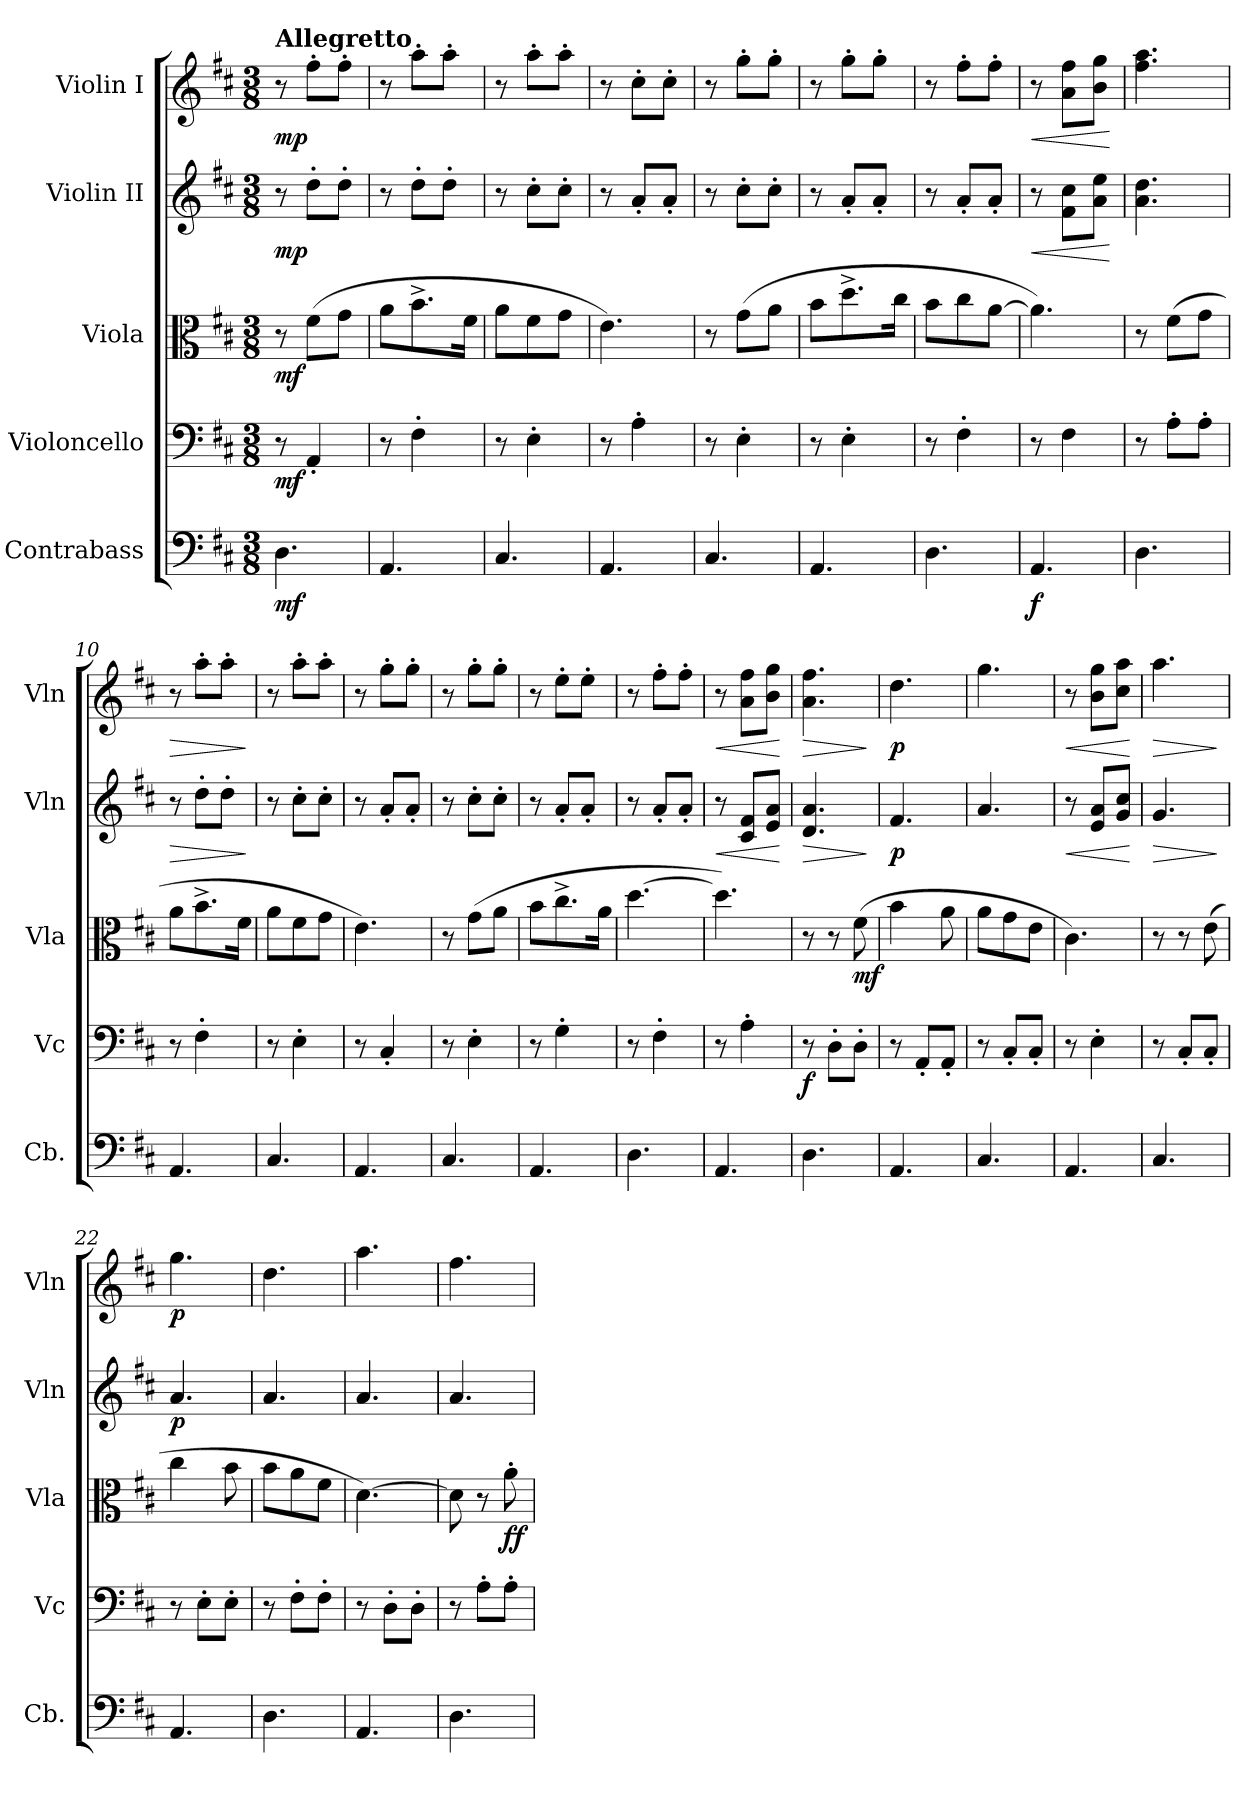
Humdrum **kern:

**kern	**dynam	**kern	**dynam	**kern	**dynam	**kern	**dynam	**kern	**dynam
*part5	*part5	*part4	*part4	*part3	*part3	*part2	*part2	*part1	*part1
*staff5	*staff5	*staff4	*staff4	*staff3	*staff3	*staff2	*staff2	*staff1	*staff1
*I"Contrabass	*	*I"Violoncello	*	*I"Viola	*	*I"Violin II	*	*I"Violin I	*
*I'Cb.	*	*I'Vc	*	*I'Vla	*	*I'Vln	*	*I'Vln	*
*clefF4	*	*clefF4	*	*clefC3	*	*clefG2	*	*clefG2	*
*ITrd7c12	*	*	*	*	*	*	*	*	*
*k[f#c#]	*	*k[f#c#]	*	*k[f#c#]	*	*k[f#c#]	*	*k[f#c#]	*
*M3/8	*	*M3/8	*	*M3/8	*	*M3/8	*	*M3/8	*
=1	=1	=1	=1	=1	=1	=1	=1	=1	=1
!	!	!	!	!	!	!	!	!LO:TX:a:B:t=Allegretto	!
!	!LO:DY:b	!	!LO:DY:b	!	!LO:DY:b	!	!LO:DY:b	!	!LO:DY:b
4.DD\	mf	8r	mf	8r	mf	8r	mp	8r	mp
.	.	4AA'/	.	(8f#\L	.	8dd'\L	.	8ff#'\L	.
.	.	.	.	8g\J	.	8dd'\J	.	8ff#'\J	.
=2	=2	=2	=2	=2	=2	=2	=2	=2	=2
4.AAA/	.	8r	.	8a\L	.	8r	.	8r	.
.	.	4F#'\	.	8.b^\	.	8dd'\L	.	8aa'\L	.
.	.	.	.	.	.	8dd'\J	.	8aa'\J	.
.	.	.	.	16f#\Jk	.	.	.	.	.
=3	=3	=3	=3	=3	=3	=3	=3	=3	=3
4.CC#/	.	8r	.	8a\L	.	8r	.	8r	.
.	.	4E'\	.	8f#\	.	8cc#'\L	.	8aa'\L	.
.	.	.	.	8g\J	.	8cc#'\J	.	8aa'\J	.
=4	=4	=4	=4	=4	=4	=4	=4	=4	=4
4.AAA/	.	8r	.	4.e\)	.	8r	.	8r	.
.	.	4A'\	.	.	.	8a'/L	.	8cc#'\L	.
.	.	.	.	.	.	8a'/J	.	8cc#'\J	.
=5	=5	=5	=5	=5	=5	=5	=5	=5	=5
4.CC#/	.	8r	.	8r	.	8r	.	8r	.
.	.	4E'\	.	(8g\L	.	8cc#'\L	.	8gg'\L	.
.	.	.	.	8a\J	.	8cc#'\J	.	8gg'\J	.
=6	=6	=6	=6	=6	=6	=6	=6	=6	=6
4.AAA/	.	8r	.	8b\L	.	8r	.	8r	.
.	.	4E'\	.	8.dd^\	.	8a'/L	.	8gg'\L	.
.	.	.	.	.	.	8a'/J	.	8gg'\J	.
.	.	.	.	16cc#\Jk	.	.	.	.	.
=7	=7	=7	=7	=7	=7	=7	=7	=7	=7
4.DD\	.	8r	.	8b\L	.	8r	.	8r	.
.	.	4F#'\	.	8cc#\	.	8a'/L	.	8ff#'\L	.
.	.	.	.	[8a\J	.	8a'/J	.	8ff#'\J	.
=8	=8	=8	=8	=8	=8	=8	=8	=8	=8
!	!LO:DY:b	!	!	!	!	!	!LO:HP:b	!	!LO:HP:b
4.AAA/	f	8r	.	4.a\])	.	8r	<	8r	<
.	.	4F#\	.	.	.	8f#\ 8cc#\L	.	8a\ 8ff#\L	.
.	.	.	.	.	.	8a\ 8ee\J	.	8b\ 8gg\J	.
.	.	.	.	.	.	.	[	.	[
=9	=9	=9	=9	=9	=9	=9	=9	=9	=9
4.DD\	.	8r	.	8r	.	4.a\ 4.dd\	.	4.ff#\ 4.aa\	.
.	.	8A'\L	.	(8f#\L	.	.	.	.	.
.	.	8A'\J	.	8g\J	.	.	.	.	.
!!LO:LB:g=z
=10	=10	=10	=10	=10	=10	=10	=10	=10	=10
!	!	!	!	!	!	!	!LO:HP:b	!	!LO:HP:b
4.AAA/	.	8r	.	8a\L	.	8r	>	8r	>
.	.	4F#'\	.	8.b^\	.	8dd'\L	.	8aa'\L	.
.	.	.	.	.	.	8dd'\J	.	8aa'\J	.
.	.	.	.	16f#\Jk	.	.	.	.	.
.	.	.	.	.	.	.	]	.	]
=11	=11	=11	=11	=11	=11	=11	=11	=11	=11
4.CC#/	.	8r	.	8a\L	.	8r	.	8r	.
.	.	4E'\	.	8f#\	.	8cc#'\L	.	8aa'\L	.
.	.	.	.	8g\J	.	8cc#'\J	.	8aa'\J	.
=12	=12	=12	=12	=12	=12	=12	=12	=12	=12
4.AAA/	.	8r	.	4.e\)	.	8r	.	8r	.
.	.	4C#'/	.	.	.	8a'/L	.	8gg'\L	.
.	.	.	.	.	.	8a'/J	.	8gg'\J	.
=13	=13	=13	=13	=13	=13	=13	=13	=13	=13
4.CC#/	.	8r	.	8r	.	8r	.	8r	.
.	.	4E'\	.	(8g\L	.	8cc#'\L	.	8gg'\L	.
.	.	.	.	8a\J	.	8cc#'\J	.	8gg'\J	.
=14	=14	=14	=14	=14	=14	=14	=14	=14	=14
4.AAA/	.	8r	.	8b\L	.	8r	.	8r	.
.	.	4G'\	.	8.cc#^\	.	8a'/L	.	8ee'\L	.
.	.	.	.	.	.	8a'/J	.	8ee'\J	.
.	.	.	.	16a\Jk	.	.	.	.	.
=15	=15	=15	=15	=15	=15	=15	=15	=15	=15
4.DD\	.	8r	.	[4.dd\	.	8r	.	8r	.
.	.	4F#'\	.	.	.	8a'/L	.	8ff#'\L	.
.	.	.	.	.	.	8a'/J	.	8ff#'\J	.
=16	=16	=16	=16	=16	=16	=16	=16	=16	=16
!	!	!	!	!	!	!	!LO:HP:b	!	!LO:HP:b
4.AAA/	.	8r	.	4.dd\])	.	8r	<	8r	<
.	.	4A'\	.	.	.	8c#/ 8f#/L	.	8a\ 8ff#\L	.
.	.	.	.	.	.	8e/ 8a/J	.	8b\ 8gg\J	.
.	.	.	.	.	.	.	[	.	[
=17	=17	=17	=17	=17	=17	=17	=17	=17	=17
!	!	!	!LO:DY:b	!	!	!	!LO:HP:b	!	!LO:HP:b
4.DD\	.	8r	f	8r	.	4.d/ 4.a/	>	4.a\ 4.ff#\	>
.	.	8D'\L	.	8r	.	.	.	.	.
!	!	!	!	!	!LO:DY:b	!	!	!	!
.	.	8D'\J	.	(8f#\	mf	.	.	.	.
.	.	.	.	.	.	.	]	.	]
=18	=18	=18	=18	=18	=18	=18	=18	=18	=18
!	!	!	!	!	!	!	!LO:DY:b	!	!LO:DY:b
4.AAA/	.	8r	.	4b\	.	4.f#/	p	4.dd\	p
.	.	8AA'/L	.	.	.	.	.	.	.
.	.	8AA'/J	.	8a\	.	.	.	.	.
!!LO:PB:g=z
=19	=19	=19	=19	=19	=19	=19	=19	=19	=19
4.CC#/	.	8r	.	8a\L	.	4.a/	.	4.gg\	.
.	.	8C#'/L	.	8g\	.	.	.	.	.
.	.	8C#'/J	.	8e\J	.	.	.	.	.
=20	=20	=20	=20	=20	=20	=20	=20	=20	=20
!	!	!	!	!	!	!	!LO:HP:b	!	!LO:HP:b
4.AAA/	.	8r	.	4.c#\)	.	8r	<	8r	<
.	.	4E'\	.	.	.	8e/ 8a/L	.	8b\ 8gg\L	.
.	.	.	.	.	.	8g/ 8cc#/J	.	8cc#\ 8aa\J	.
.	.	.	.	.	.	.	[	.	[
=21	=21	=21	=21	=21	=21	=21	=21	=21	=21
!	!	!	!	!	!	!	!LO:HP:b	!	!LO:HP:b
4.CC#/	.	8r	.	8r	.	4.g/	>	4.aa\	>
.	.	8C#'/L	.	8r	.	.	.	.	.
.	.	8C#'/J	.	(8e\	.	.	.	.	.
.	.	.	.	.	.	.	]	.	]
=22	=22	=22	=22	=22	=22	=22	=22	=22	=22
!	!	!	!	!	!	!	!LO:DY:b	!	!LO:DY:b
4.AAA/	.	8r	.	4cc#\	.	4.a/	p	4.gg\	p
.	.	8E'\L	.	.	.	.	.	.	.
.	.	8E'\J	.	8b\	.	.	.	.	.
=23	=23	=23	=23	=23	=23	=23	=23	=23	=23
4.DD\	.	8r	.	8b\L	.	4.a/	.	4.dd\	.
.	.	8F#'\L	.	8a\	.	.	.	.	.
.	.	8F#'\J	.	8f#\J	.	.	.	.	.
=24	=24	=24	=24	=24	=24	=24	=24	=24	=24
4.AAA/	.	8r	.	[4.d\)	.	4.a/	.	4.aa\	.
.	.	8D'\L	.	.	.	.	.	.	.
.	.	8D'\J	.	.	.	.	.	.	.
=25	=25	=25	=25	=25	=25	=25	=25	=25	=25
4.DD\	.	8r	.	8d\]	.	4.a/	.	4.ff#\	.
.	.	8A'\L	.	8r	.	.	.	.	.
!	!	!	!	!	!LO:DY:b	!	!	!	!
.	.	8A'\J	.	8a'\	ff	.	.	.	.
=	=	=	=	=	=	=	=	=	=
*-	*-	*-	*-	*-	*-	*-	*-	*-	*-
